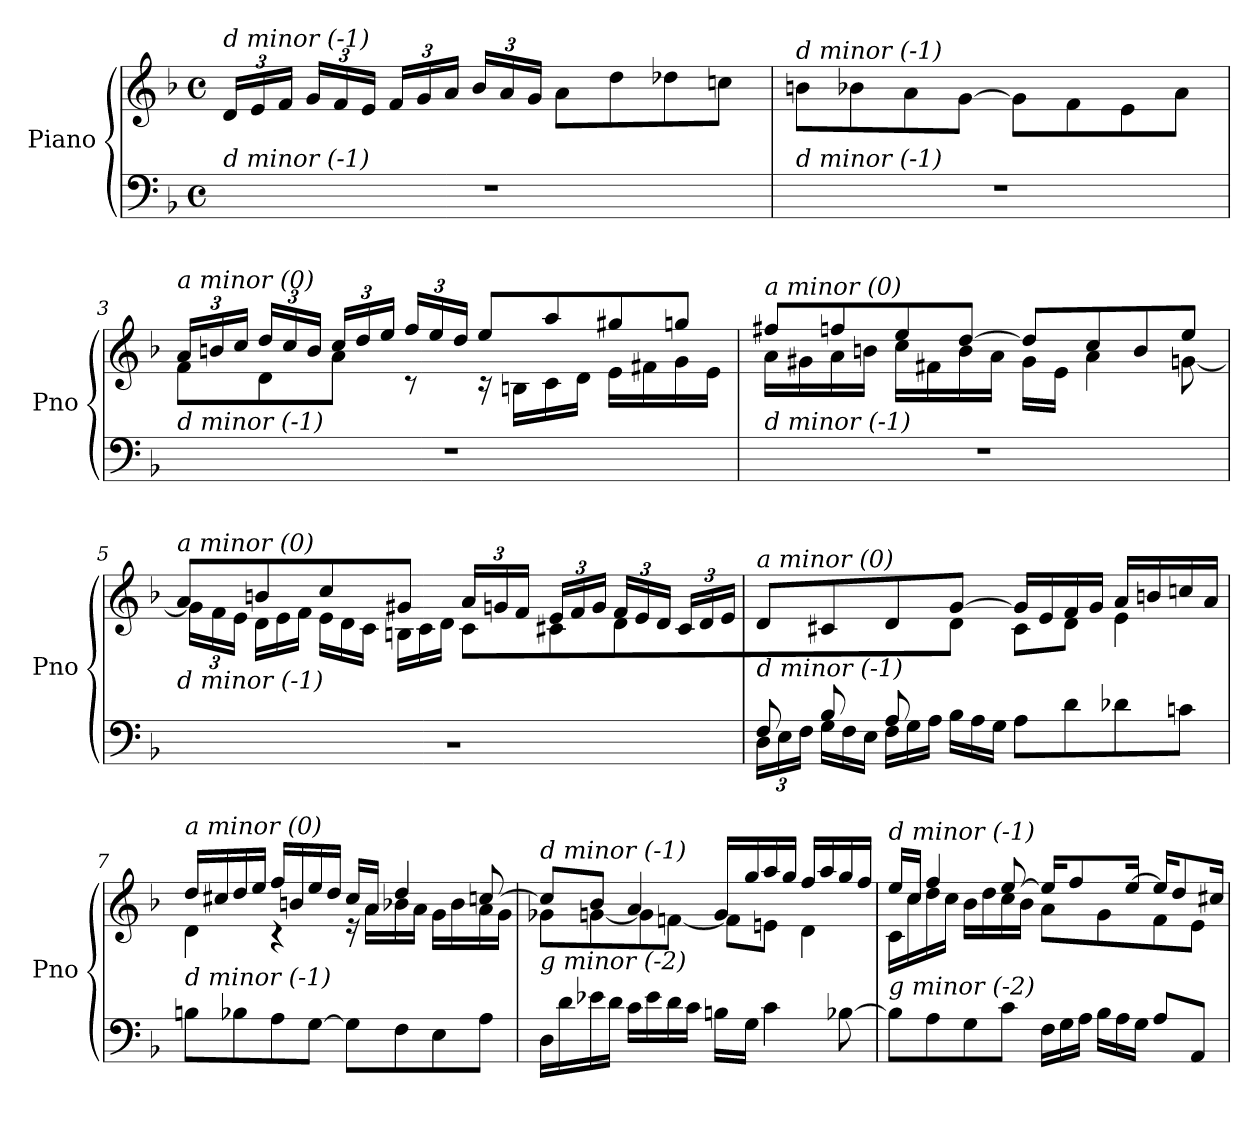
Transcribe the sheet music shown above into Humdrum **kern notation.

**kern	**kern
*part1	*part1
*staff2	*staff1
*I"Piano	*
*I'Pno	*
*clefF4	*clefG2
*k[b-]	*k[b-]
*M4/4	*M4/4
*met(c)	*met(c)
*	*Xbrackettup
=1	=1
!	!LO:TX:i:t=d minor (-1)
!LO:TX:i:t=d minor (-1)	!
1r	24d/LL
.	24e/
.	24f/JJ
.	24g/LL
.	24f/
.	24e/JJ
.	24f/LL
.	24g/
.	24a/JJ
.	24b-/LL
.	24a/
.	24g/JJ
.	8a\L
.	8dd\
.	8dd-Xi\
.	8ccn\J
=2	=2
!	!LO:TX:i:t=d minor (-1)
!LO:TX:i:t=d minor (-1)	!
1r	8bn\L
.	8b-X\
.	8a\
.	[8g\J
.	8g\L]
.	8f\
.	8e\
.	8a\J
=3	=3
*	*^
!	!LO:TX:i:t=a minor (0)	!
!LO:TX:i:t=d minor (-1)	!	!
1r	24a/LL	8f\L
.	24bn/	.
.	24cc/JJ	.
.	24dd/LL	8d\
.	24cc/	.
.	24b/JJ	.
.	24cc/LL	8a\J
.	24dd/	.
.	24ee/JJ	.
.	24ff/LL	8r
.	24ee/	.
.	24dd/JJ	.
.	8ee/L	16r
.	.	16Bn\LL
.	8aa/	16c\
.	.	16d\JJ
.	8gg#X/	16e\LL
.	.	16f#X\
.	8ggn/J	16g\
.	.	16e\JJ
!!LO:LB:g=z	!!
=4	=4	=4
!	!LO:TX:i:t=a minor (0)	!
!LO:TX:i:t=d minor (-1)	!	!
1r	8ff#X/L	16a\LL
.	.	16g#X\
.	8ffn/	16a\
.	.	16bn\JJ
.	8ee/	16cc\LL
.	.	16f#X\
.	[8dd/J	16b\
.	.	16a\JJ
.	8dd/L]	16g#\LL
.	.	16e\JJ
.	8cc/	4a\
.	8b/	.
.	8ee/J	[8gn\
=5	=5	=5
*^	*	*
!	!	!LO:TX:i:t=a minor (0)	!
!LO:TX:i:t=d minor (-1)	!	!	!
2..ryy	1r	8a/L	24g\LL]
.	.	.	24f\
.	.	.	24e\JJ
*	*	*	*Xtuplet
.	.	8bn/	24d\LL
.	.	.	24e\
.	.	.	24f\JJ
.	.	8cc/	24e\LL
.	.	.	24d\
.	.	.	24c\JJ
.	.	8g#X/J	24Bn\LL
.	.	.	24c\
.	.	.	24d\JJ
.	.	24a/LL	8c\L
.	.	24gn/	.
.	.	24f/JJ	.
.	.	24e/LL	8c#X\
.	.	24f/	.
.	.	24g/JJ	.
.	.	24f/LL	8d\
.	.	24e/	.
.	.	24d/JJ	.
8G/J	.	24c#/LL	8ryy
.	.	24d/	.
.	.	24e/JJ	.
!!LO:LB:g=z	!!
=6	=6	=6	=6
*	*Xbrackettup	*	*
!	!	!LO:TX:i:t=a minor (0)	!
!LO:TX:i:t=d minor (-1)	!	!	!
8F/L	24D\LL	8d/L	4.ryy
.	24E\	.	.
.	24F\JJ	.	.
*	*Xtuplet	*	*
8B-/	24G\LL	8c#X/	.
.	24F\	.	.
.	24E\JJ	.	.
8A/	24F\LL	8d/	.
.	24G\	.	.
.	24A\JJ	.	.
2ryy	24B-\LL	[8g/J	8d\J
.	24A\	.	.
.	24G\JJ	.	.
.	8A\L	16g/LL]	8c#\L
.	.	16e/	.
.	8d\	16f/	8d\J
.	.	16g/JJ	.
.	8d-Xi\	16a/LL	4e\
.	.	16bn/	.
8ryy	8cn\J	16ccn/	.
.	.	16a/JJ	.
*v	*v	*	*
=7	=7	=7
!	!LO:TX:i:t=a minor (0)	!
!LO:TX:i:t=d minor (-1)	!	!
8Bn\L	16dd/LL	4d\
.	16cc#X/	.
8B-X\	16dd/	.
.	16ee/JJ	.
8A\	16ff/LL	4r
.	16bn/	.
[8G\J	16ee/	.
.	16dd/JJ	.
8G\L]	16cc#/LL	16r
.	16a/JJ	16a\LL
8F\	4dd/	16b-X\
.	.	16a\JJ
8E\	.	16g\LL
.	.	16b-\
8A\J	[8ccn/	16a\
.	.	16g\JJ
!!LO:LB:g=z	!!
=8	=8	=8
!	!LO:TX:i:t=d minor (-1)	!
!LO:TX:i:t=g minor (-2)	!	!
16D\LL	8cc/L]	8g-Xj\L
16d\	.	.
16e-X\	8b-/J	[8g\
16d\JJ	.	.
16c\LL	4a/	8g\]
16e-\	.	.
16d\	.	[8fn\J
16c\JJ	.	.
16Bn\LL	16g/LL	8f\L]
16G\JJ	16gg/	.
4c\	16aa/	8en\J
.	16gg/JJ	.
.	16ff/LL	4d\
.	16aa/	.
[8B-X\	16gg/	.
.	16ff/JJ	.
=9	=9	=9
!	!LO:TX:i:t=d minor (-1)	!
!LO:TX:i:t=g minor (-2)	!	!
8B-\L]	16ee/LL	16c\LL
.	16cc/JJ	16cc\
8A\	4ff/	16dd\
.	.	16cc\JJ
8G\	.	16b-\LL
.	.	16dd\
8c\J	[8ee/	16cc\
.	.	16b-\JJ
24F\LL	16ee/KL]	8a\L
24G\	.	.
.	8ff/	.
24A\JJ	.	.
24B-\LL	.	8g\
24A\	.	.
.	[16ee/Jk	.
24G\JJ	.	.
8A\L	16ee/KL]	8f\
.	8dd/	.
8AA/J	.	8e\J
.	16cc#X/Jk	.
*	*v	*v
=	=
*-	*-
